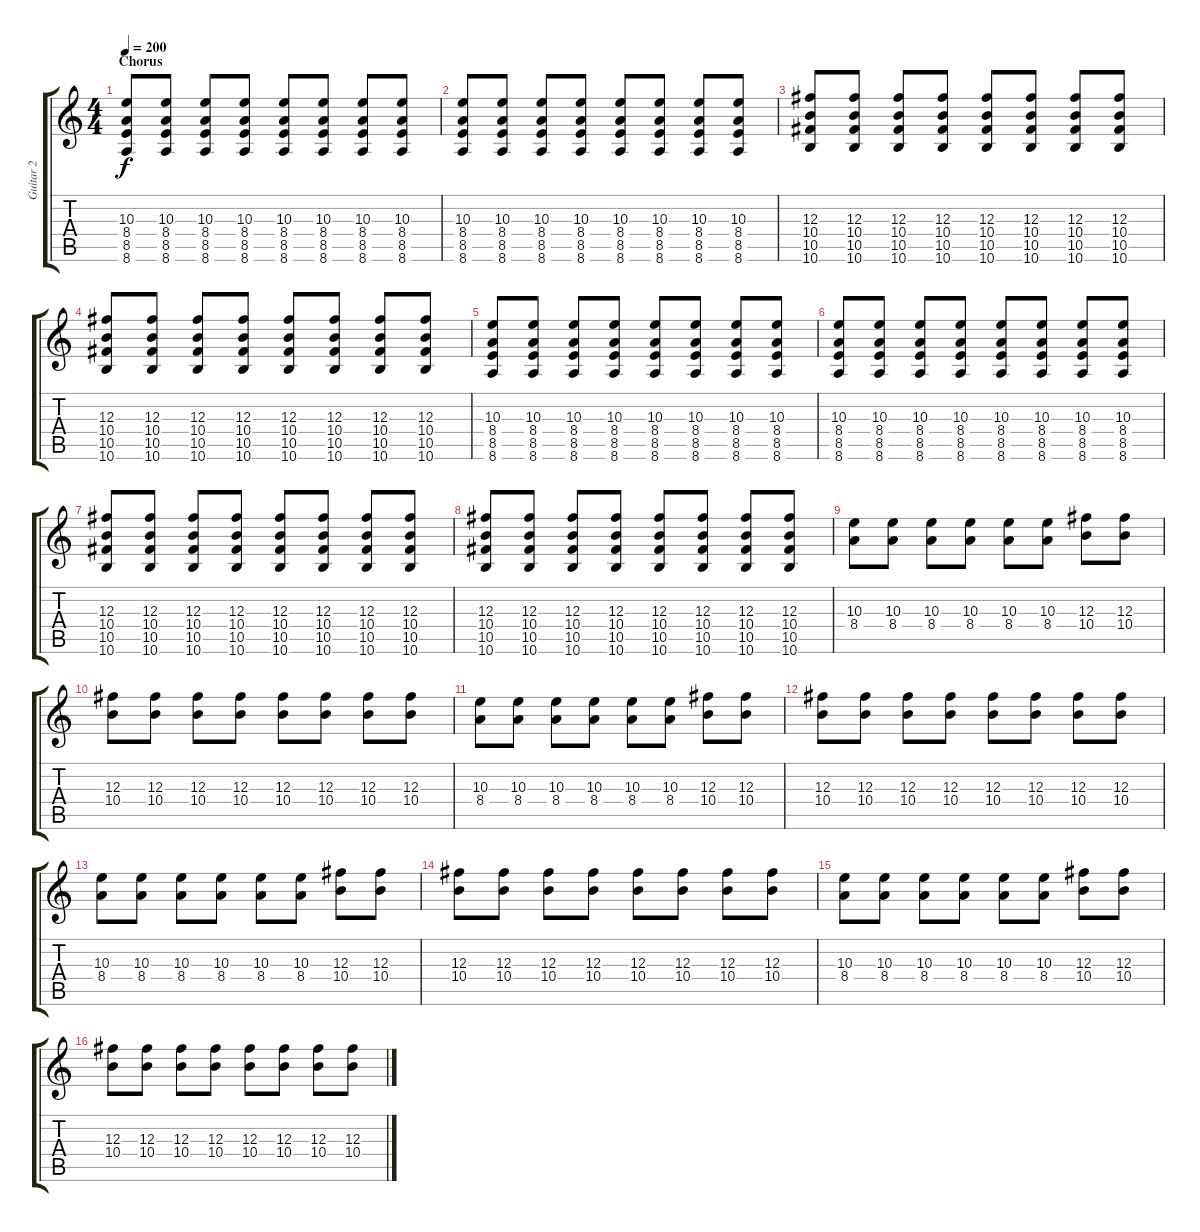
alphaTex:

\track ("Guitar 2" "Guitar 2") {instrument distortionguitar}
\staff {score tabs}
\tuning (Eb4 Bb3 Gb3 Db3 Ab2 Db2) {hide}
\ts (4 4)
\section ("" "Chorus")
\tempo 200
\clef g2
\ks c
(10.3 8.4 8.5 8.6).8{dy f} (10.3 8.4 8.5 8.6).8 (10.3 8.4 8.5 8.6).8 (10.3 8.4 8.5 8.6).8 (10.3 8.4 8.5 8.6).8 (10.3 8.4 8.5 8.6).8 (10.3 8.4 8.5 8.6).8 (10.3 8.4 8.5 8.6).8 |
(10.3 8.4 8.5 8.6).8 (10.3 8.4 8.5 8.6).8 (10.3 8.4 8.5 8.6).8 (10.3 8.4 8.5 8.6).8 (10.3 8.4 8.5 8.6).8 (10.3 8.4 8.5 8.6).8 (10.3 8.4 8.5 8.6).8 (10.3 8.4 8.5 8.6).8 |
(12.3 10.4 10.5 10.6).8 (12.3 10.4 10.5 10.6).8 (12.3 10.4 10.5 10.6).8 (12.3 10.4 10.5 10.6).8 (12.3 10.4 10.5 10.6).8 (12.3 10.4 10.5 10.6).8 (12.3 10.4 10.5 10.6).8 (12.3 10.4 10.5 10.6).8 |
(12.3 10.4 10.5 10.6).8 (12.3 10.4 10.5 10.6).8 (12.3 10.4 10.5 10.6).8 (12.3 10.4 10.5 10.6).8 (12.3 10.4 10.5 10.6).8 (12.3 10.4 10.5 10.6).8 (12.3 10.4 10.5 10.6).8 (12.3 10.4 10.5 10.6).8 |
(10.3 8.4 8.5 8.6).8 (10.3 8.4 8.5 8.6).8 (10.3 8.4 8.5 8.6).8 (10.3 8.4 8.5 8.6).8 (10.3 8.4 8.5 8.6).8 (10.3 8.4 8.5 8.6).8 (10.3 8.4 8.5 8.6).8 (10.3 8.4 8.5 8.6).8 |
(10.3 8.4 8.5 8.6).8 (10.3 8.4 8.5 8.6).8 (10.3 8.4 8.5 8.6).8 (10.3 8.4 8.5 8.6).8 (10.3 8.4 8.5 8.6).8 (10.3 8.4 8.5 8.6).8 (10.3 8.4 8.5 8.6).8 (10.3 8.4 8.5 8.6).8 |
(12.3 10.4 10.5 10.6).8 (12.3 10.4 10.5 10.6).8 (12.3 10.4 10.5 10.6).8 (12.3 10.4 10.5 10.6).8 (12.3 10.4 10.5 10.6).8 (12.3 10.4 10.5 10.6).8 (12.3 10.4 10.5 10.6).8 (12.3 10.4 10.5 10.6).8 |
(12.3 10.4 10.5 10.6).8 (12.3 10.4 10.5 10.6).8 (12.3 10.4 10.5 10.6).8 (12.3 10.4 10.5 10.6).8 (12.3 10.4 10.5 10.6).8 (12.3 10.4 10.5 10.6).8 (12.3 10.4 10.5 10.6).8 (12.3 10.4 10.5 10.6).8 |
(10.3 8.4).8 (10.3 8.4).8 (10.3 8.4).8 (10.3 8.4).8 (10.3 8.4).8 (10.3 8.4).8 (12.3 10.4).8 (12.3 10.4).8 |
(12.3 10.4).8 (12.3 10.4).8 (12.3 10.4).8 (12.3 10.4).8 (12.3 10.4).8 (12.3 10.4).8 (12.3 10.4).8 (12.3 10.4).8 |
(10.3 8.4).8 (10.3 8.4).8 (10.3 8.4).8 (10.3 8.4).8 (10.3 8.4).8 (10.3 8.4).8 (12.3 10.4).8 (12.3 10.4).8 |
(12.3 10.4).8 (12.3 10.4).8 (12.3 10.4).8 (12.3 10.4).8 (12.3 10.4).8 (12.3 10.4).8 (12.3 10.4).8 (12.3 10.4).8 |
(10.3 8.4).8 (10.3 8.4).8 (10.3 8.4).8 (10.3 8.4).8 (10.3 8.4).8 (10.3 8.4).8 (12.3 10.4).8 (12.3 10.4).8 |
(12.3 10.4).8 (12.3 10.4).8 (12.3 10.4).8 (12.3 10.4).8 (12.3 10.4).8 (12.3 10.4).8 (12.3 10.4).8 (12.3 10.4).8 |
(10.3 8.4).8 (10.3 8.4).8 (10.3 8.4).8 (10.3 8.4).8 (10.3 8.4).8 (10.3 8.4).8 (12.3 10.4).8 (12.3 10.4).8 |
(12.3 10.4).8 (12.3 10.4).8 (12.3 10.4).8 (12.3 10.4).8 (12.3 10.4).8 (12.3 10.4).8 (12.3 10.4).8 (12.3 10.4).8
